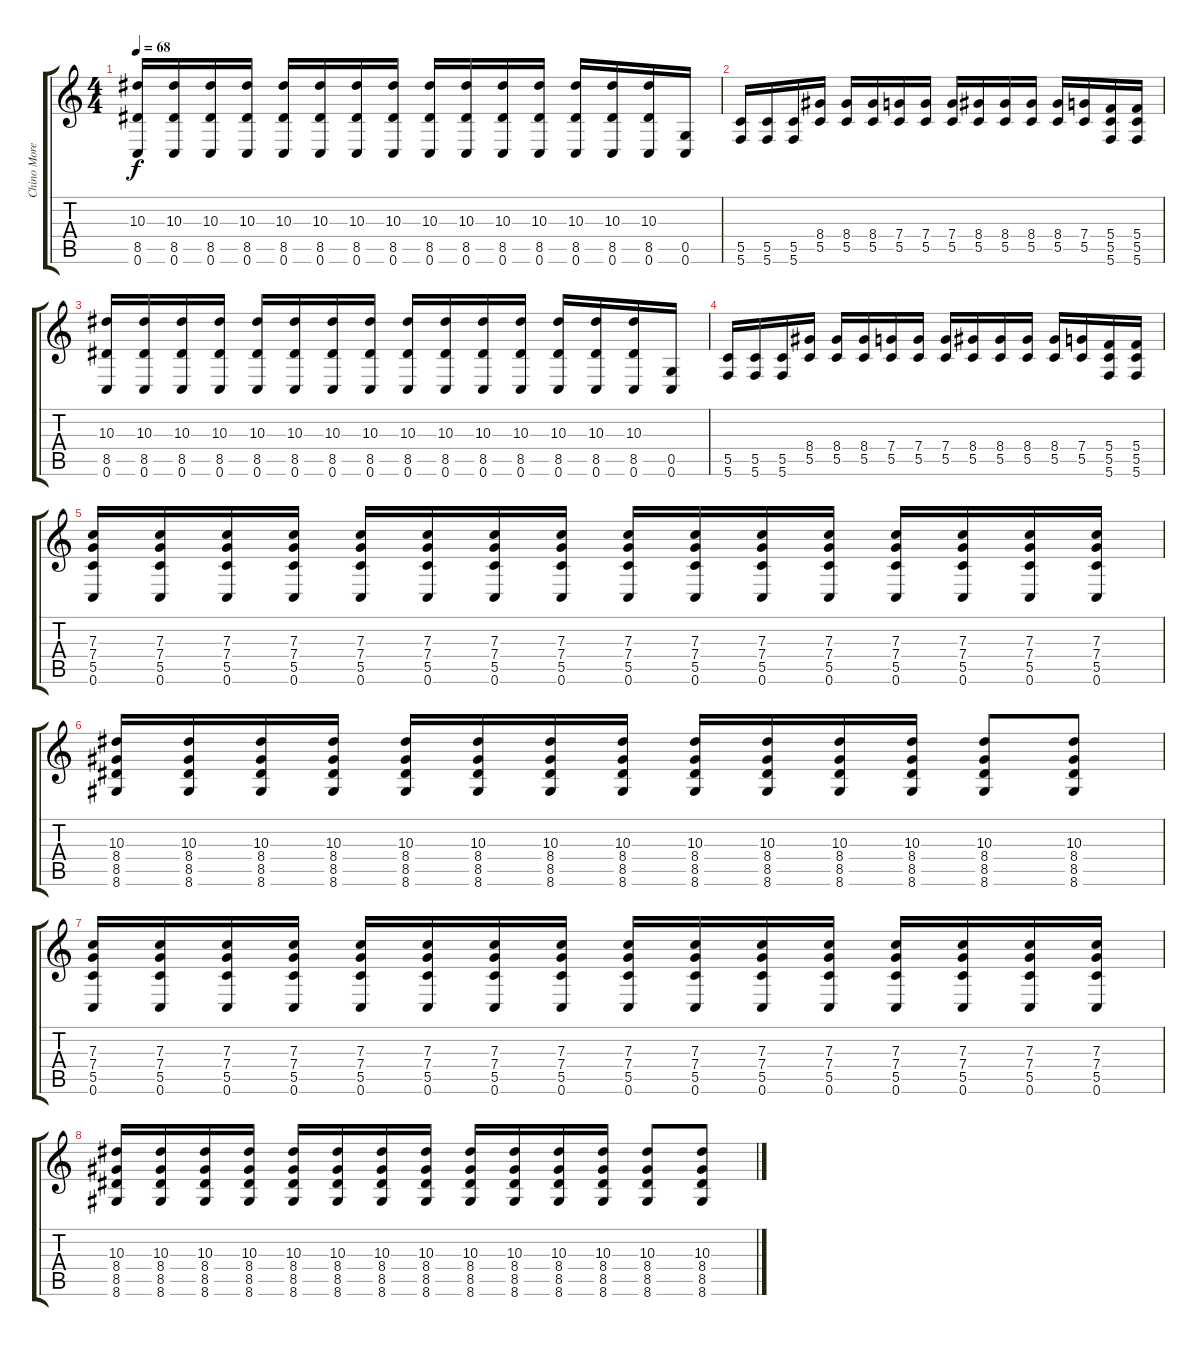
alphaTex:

\track ("Chino Moreno" "Chino More") {instrument overdrivenguitar}
\staff {score tabs}
\tuning (D4 A3 F3 C3 G2 C2) {hide}
\ts (4 4)
\tempo 68
\clef g2
\ks c
(10.3 8.5 0.6).16{dy f} (10.3 8.5 0.6).16 (10.3 8.5 0.6).16 (10.3 8.5 0.6).16 (10.3 8.5 0.6).16 (10.3 8.5 0.6).16 (10.3 8.5 0.6).16 (10.3 8.5 0.6).16 (10.3 8.5 0.6).16 (10.3 8.5 0.6).16 (10.3 8.5 0.6).16 (10.3 8.5 0.6).16 (10.3 8.5 0.6).16 (10.3 8.5 0.6).16 (10.3 8.5 0.6).16 (0.5 0.6).16 |
(5.5 5.6).16 (5.5 5.6).16 (5.5 5.6).16 (8.4 5.5).16 (8.4 5.5).16 (8.4 5.5).16 (7.4 5.5).16 (7.4 5.5).16 (7.4 5.5).16 (8.4 5.5).16 (8.4 5.5).16 (8.4 5.5).16 (8.4 5.5).16 (7.4 5.5).16 (5.4 5.5 5.6).16 (5.4 5.5 5.6).16 |
(10.3 8.5 0.6).16 (10.3 8.5 0.6).16 (10.3 8.5 0.6).16 (10.3 8.5 0.6).16 (10.3 8.5 0.6).16 (10.3 8.5 0.6).16 (10.3 8.5 0.6).16 (10.3 8.5 0.6).16 (10.3 8.5 0.6).16 (10.3 8.5 0.6).16 (10.3 8.5 0.6).16 (10.3 8.5 0.6).16 (10.3 8.5 0.6).16 (10.3 8.5 0.6).16 (10.3 8.5 0.6).16 (0.5 0.6).16 |
(5.5 5.6).16 (5.5 5.6).16 (5.5 5.6).16 (8.4 5.5).16 (8.4 5.5).16 (8.4 5.5).16 (7.4 5.5).16 (7.4 5.5).16 (7.4 5.5).16 (8.4 5.5).16 (8.4 5.5).16 (8.4 5.5).16 (8.4 5.5).16 (7.4 5.5).16 (5.4 5.5 5.6).16 (5.4 5.5 5.6).16 |
(7.3 7.4 5.5 0.6).16{instrument distortionguitar} (7.3 7.4 5.5 0.6).16 (7.3 7.4 5.5 0.6).16 (7.3 7.4 5.5 0.6).16 (7.3 7.4 5.5 0.6).16 (7.3 7.4 5.5 0.6).16 (7.3 7.4 5.5 0.6).16 (7.3 7.4 5.5 0.6).16 (7.3 7.4 5.5 0.6).16 (7.3 7.4 5.5 0.6).16 (7.3 7.4 5.5 0.6).16 (7.3 7.4 5.5 0.6).16 (7.3 7.4 5.5 0.6).16 (7.3 7.4 5.5 0.6).16 (7.3 7.4 5.5 0.6).16 (7.3 7.4 5.5 0.6).16 |
(10.3 8.4 8.5 8.6).16 (10.3 8.4 8.5 8.6).16 (10.3 8.4 8.5 8.6).16 (10.3 8.4 8.5 8.6).16 (10.3 8.4 8.5 8.6).16 (10.3 8.4 8.5 8.6).16 (10.3 8.4 8.5 8.6).16 (10.3 8.4 8.5 8.6).16 (10.3 8.4 8.5 8.6).16 (10.3 8.4 8.5 8.6).16 (10.3 8.4 8.5 8.6).16 (10.3 8.4 8.5 8.6).16 (10.3 8.4 8.5 8.6).8 (10.3 8.4 8.5 8.6).8 |
(7.3 7.4 5.5 0.6).16 (7.3 7.4 5.5 0.6).16 (7.3 7.4 5.5 0.6).16 (7.3 7.4 5.5 0.6).16 (7.3 7.4 5.5 0.6).16 (7.3 7.4 5.5 0.6).16 (7.3 7.4 5.5 0.6).16 (7.3 7.4 5.5 0.6).16 (7.3 7.4 5.5 0.6).16 (7.3 7.4 5.5 0.6).16 (7.3 7.4 5.5 0.6).16 (7.3 7.4 5.5 0.6).16 (7.3 7.4 5.5 0.6).16 (7.3 7.4 5.5 0.6).16 (7.3 7.4 5.5 0.6).16 (7.3 7.4 5.5 0.6).16 |
(10.3 8.4 8.5 8.6).16 (10.3 8.4 8.5 8.6).16 (10.3 8.4 8.5 8.6).16 (10.3 8.4 8.5 8.6).16 (10.3 8.4 8.5 8.6).16 (10.3 8.4 8.5 8.6).16 (10.3 8.4 8.5 8.6).16 (10.3 8.4 8.5 8.6).16 (10.3 8.4 8.5 8.6).16 (10.3 8.4 8.5 8.6).16 (10.3 8.4 8.5 8.6).16 (10.3 8.4 8.5 8.6).16 (10.3 8.4 8.5 8.6).8 (10.3 8.4 8.5 8.6).8
